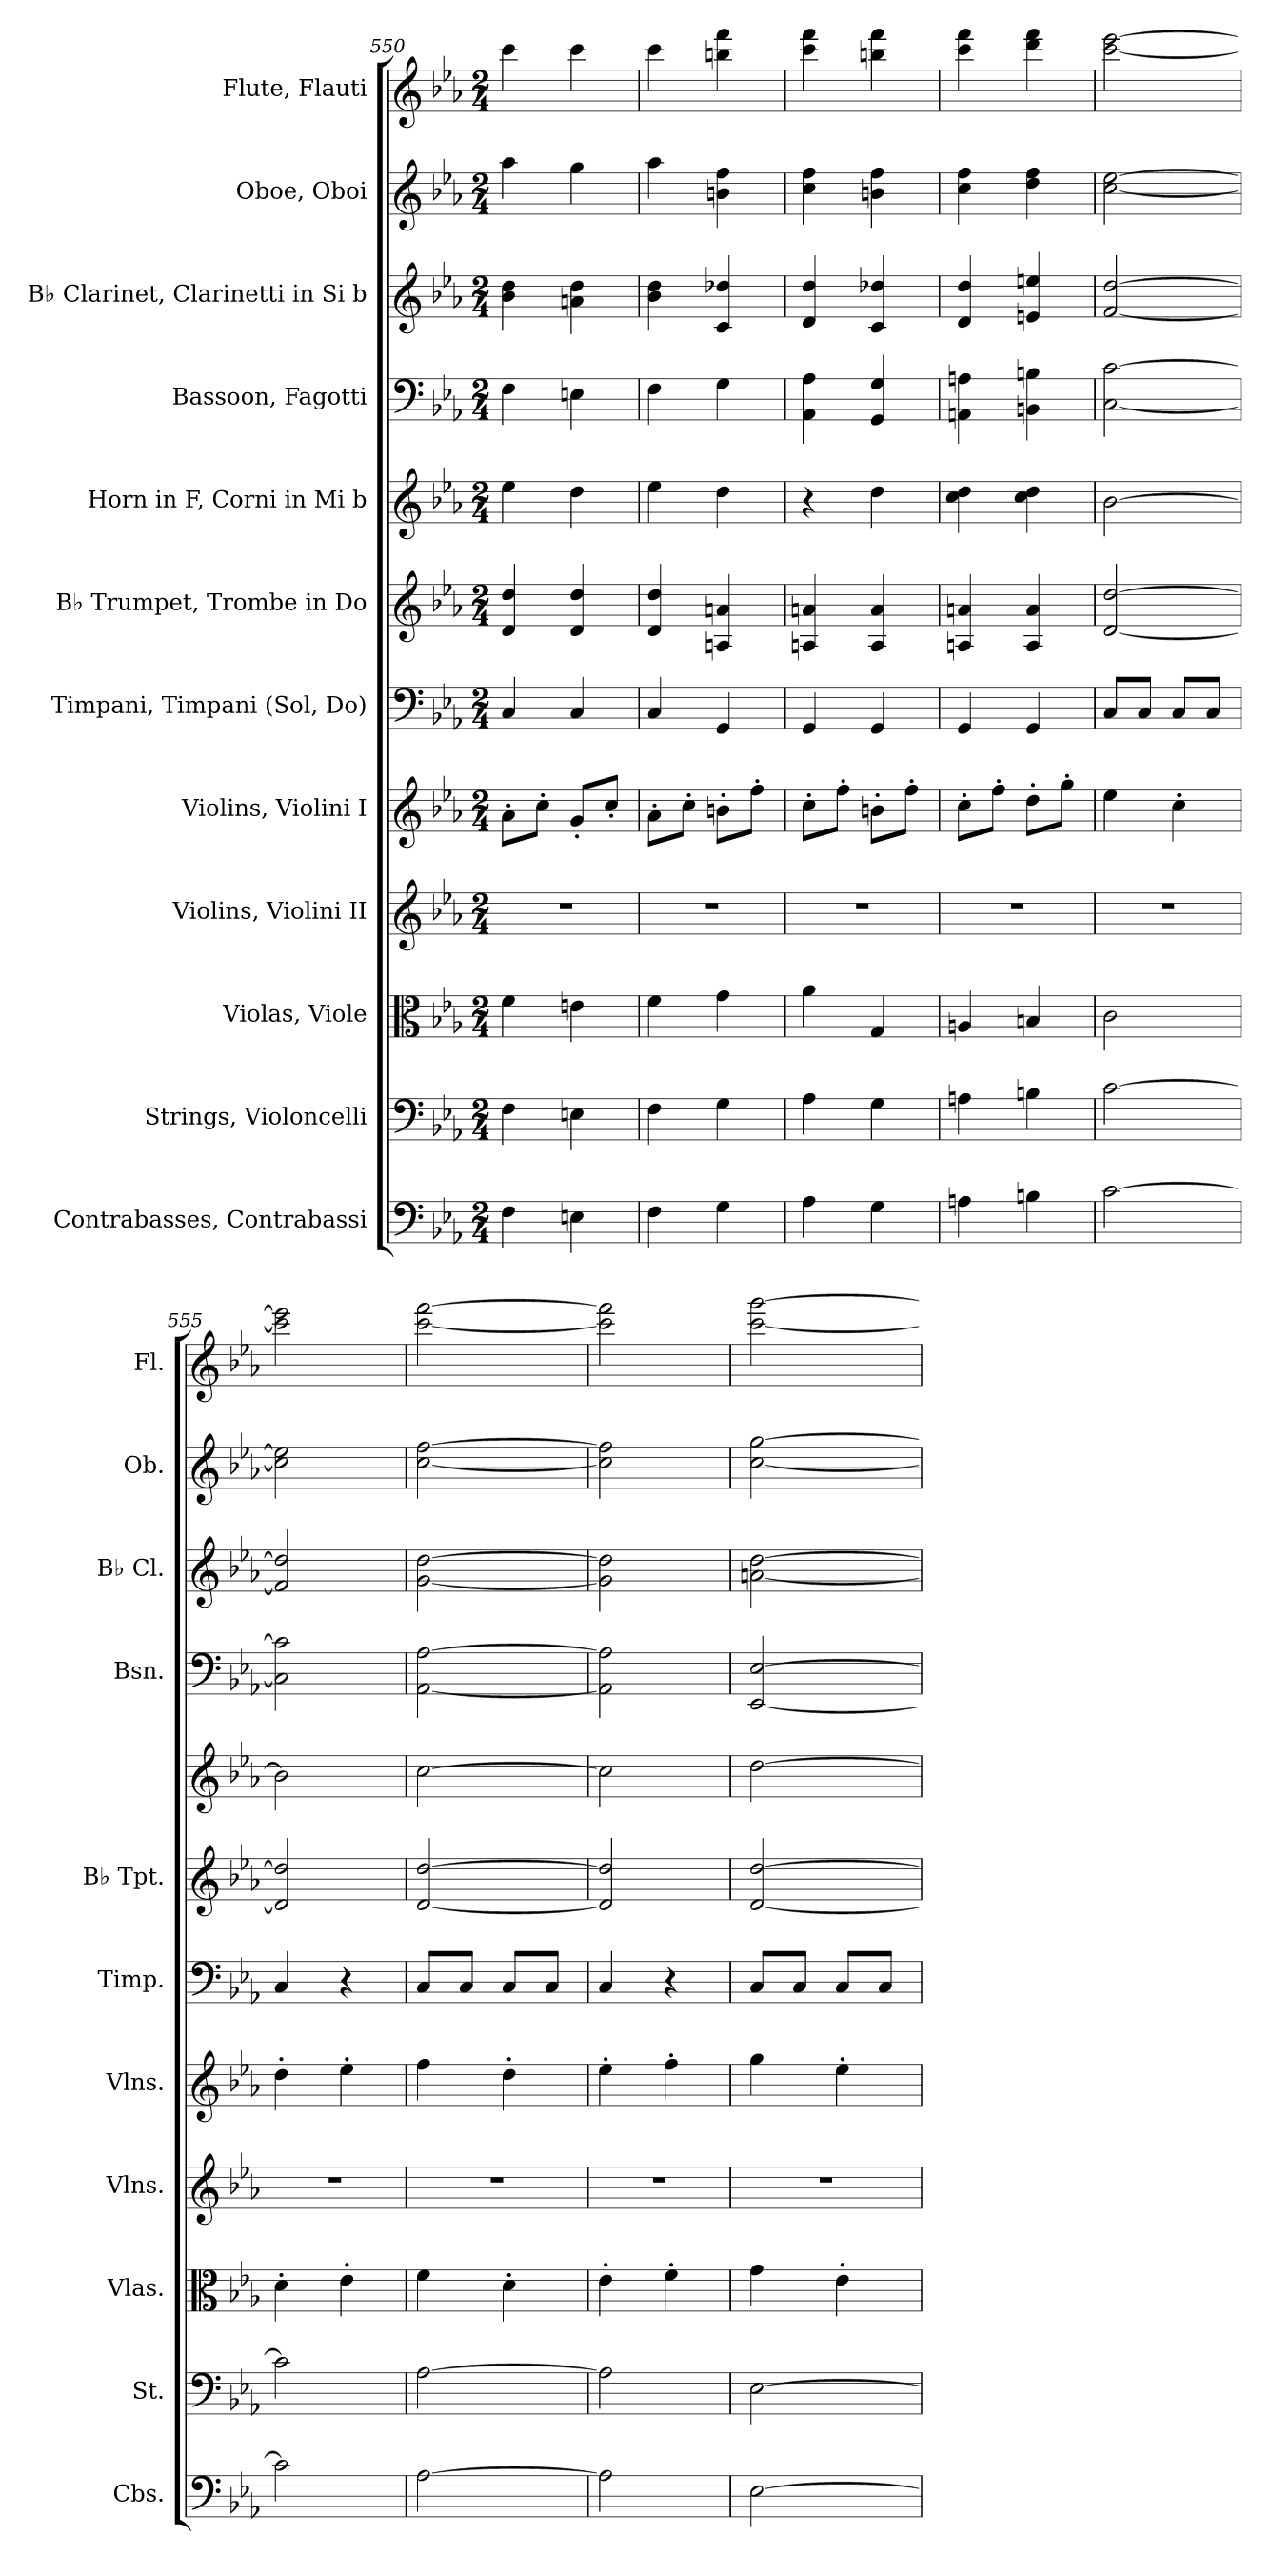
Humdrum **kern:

**kern	**kern	**kern	**kern	**kern	**kern	**kern	**kern	**kern	**kern	**kern	**kern
*part12	*part11	*part10	*part9	*part8	*part7	*part6	*part5	*part4	*part3	*part2	*part1
*staff12	*staff11	*staff10	*staff9	*staff8	*staff7	*staff6	*staff5	*staff4	*staff3	*staff2	*staff1
*I"Contrabasses, Contrabassi	*I"Strings, Violoncelli	*I"Violas, Viole	*I"Violins, Violini II	*I"Violins, Violini I	*I"Timpani, Timpani (Sol, Do)	*I"B♭ Trumpet, Trombe in Do	*I"Horn in F, Corni in Mi b	*I"Bassoon, Fagotti	*I"B♭ Clarinet, Clarinetti in Si b	*I"Oboe, Oboi	*I"Flute, Flauti
*I'Cbs.	*I'St.	*I'Vlas.	*I'Vlns.	*I'Vlns.	*I'Timp.	*I'B♭ Tpt.	*	*I'Bsn.	*I'B♭ Cl.	*I'Ob.	*I'Fl.
!!LO:PB:g=z
*clefF4	*clefF4	*clefC3	*clefG2	*clefG2	*clefF4	*clefG2	*clefG2	*clefF4	*clefG2	*clefG2	*clefG2
*ITrd7c12	*	*	*	*	*	*ITrd1c2	*ITrd4c7	*	*ITrd1c2	*	*
*k[b-e-a-]	*k[b-e-a-]	*k[b-e-a-]	*k[b-e-a-]	*k[b-e-a-]	*k[b-e-a-]	*k[b-e-a-d-g-]	*k[b-e-a-d-]	*k[b-e-a-]	*k[b-e-a-d-g-]	*k[b-e-a-]	*k[b-e-a-]
*M2/4	*M2/4	*M2/4	*M2/4	*M2/4	*M2/4	*M2/4	*M2/4	*M2/4	*M2/4	*M2/4	*M2/4
=550	=550	=550	=550	=550	=550	=550	=550	=550	=550	=550	=550
4FF\	4F\	4f\	2r	8a-'\L	4C/	4c/ 4cc/	4a-\	4F\	4a-\ 4cc\	4aa-\	4ccc\
.	.	.	.	8cc'\J	.	.	.	.	.	.	.
4EEn\	4En\	4en\	.	8g'/L	4C/	4c/ 4cc/	4g\	4En\	4gn\ 4cc\	4gg\	4ccc\
.	.	.	.	8cc'/J	.	.	.	.	.	.	.
=551	=551	=551	=551	=551	=551	=551	=551	=551	=551	=551	=551
4FF\	4F\	4f\	2r	8a-'\L	4C/	4c/ 4cc/	4a-\	4F\	4a-\ 4cc\	4aa-\	4ccc\
.	.	.	.	8cc'\J	.	.	.	.	.	.	.
4GG\	4G\	4g\	.	8bn'\L	4GG/	4Gn/ 4gn/	4g\	4G\	4B-/ 4cc-X/	4bn\ 4ff\	4bbn\ 4fff\
.	.	.	.	8ff'\J	.	.	.	.	.	.	.
=552	=552	=552	=552	=552	=552	=552	=552	=552	=552	=552	=552
4AA-\	4A-\	4a-\	2r	8cc'\L	4GG/	4Gn/ 4gn/	4r	4AA-\ 4A-\	4c/ 4cc/	4cc\ 4ff\	4ccc\ 4fff\
.	.	.	.	8ff'\J	.	.	.	.	.	.	.
4GG\	4G\	4G/	.	8bn'\L	4GG/	4G/ 4g/	4g\	4GG/ 4G/	4B-/ 4cc-X/	4bn\ 4ff\	4bbn\ 4fff\
.	.	.	.	8ff'\J	.	.	.	.	.	.	.
=553	=553	=553	=553	=553	=553	=553	=553	=553	=553	=553	=553
4AAn\	4An\	4An/	2r	8cc'\L	4GG/	4Gn/ 4gn/	4f\ 4g\	4AAn\ 4An\	4c/ 4cc/	4cc\ 4ff\	4ccc\ 4fff\
.	.	.	.	8ff'\J	.	.	.	.	.	.	.
4BBn\	4Bn\	4Bn/	.	8dd'\L	4GG/	4G/ 4g/	4f\ 4g\	4BBn\ 4Bn\	4dn/ 4ddn/	4dd\ 4ff\	4ddd\ 4fff\
.	.	.	.	8gg'\J	.	.	.	.	.	.	.
=554	=554	=554	=554	=554	=554	=554	=554	=554	=554	=554	=554
*	*	*	*	*	*	*	*	*	*	*	*MM165
[2C\	[2c\	2c\	2r	4ee-\	8C/L	[2c/ [2cc/	[2e-\	[2C\ [2c\	[2e-/ [2cc/	[2cc\ [2ee-\	[2ccc\ [2eee-\
.	.	.	.	.	8C/J	.	.	.	.	.	.
.	.	.	.	4cc'\	8C/L	.	.	.	.	.	.
.	.	.	.	.	8C/J	.	.	.	.	.	.
=555	=555	=555	=555	=555	=555	=555	=555	=555	=555	=555	=555
2C\]	2c\]	4d'\	2r	4dd'\	4C/	2c/] 2cc/]	2e-\]	2C\] 2c\]	2e-/] 2cc/]	2cc\] 2ee-\]	2ccc\] 2eee-\]
.	.	4e-'\	.	4ee-'\	4r	.	.	.	.	.	.
=556	=556	=556	=556	=556	=556	=556	=556	=556	=556	=556	=556
[2AA-\	[2A-\	4f\	2r	4ff\	8C/L	[2c/ [2cc/	[2f\	[2AA-\ [2A-\	[2f\ [2cc\	[2cc\ [2ff\	[2ccc\ [2fff\
.	.	.	.	.	8C/J	.	.	.	.	.	.
.	.	4d'\	.	4dd'\	8C/L	.	.	.	.	.	.
.	.	.	.	.	8C/J	.	.	.	.	.	.
=557	=557	=557	=557	=557	=557	=557	=557	=557	=557	=557	=557
2AA-\]	2A-\]	4e-'\	2r	4ee-'\	4C/	2c/] 2cc/]	2f\]	2AA-\] 2A-\]	2f\] 2cc\]	2cc\] 2ff\]	2ccc\] 2fff\]
.	.	4f'\	.	4ff'\	4r	.	.	.	.	.	.
=558	=558	=558	=558	=558	=558	=558	=558	=558	=558	=558	=558
[2EE-\	[2E-\	4g\	2r	4gg\	8C/L	[2c/ [2cc/	[2g\	[2EE-/ [2E-/	[2gn\ [2cc\	[2cc\ [2gg\	[2ccc\ [2ggg\
.	.	.	.	.	8C/J	.	.	.	.	.	.
.	.	4e-'\	.	4ee-'\	8C/L	.	.	.	.	.	.
.	.	.	.	.	8C/J	.	.	.	.	.	.
=	=	=	=	=	=	=	=	=	=	=	=
*-	*-	*-	*-	*-	*-	*-	*-	*-	*-	*-	*-
